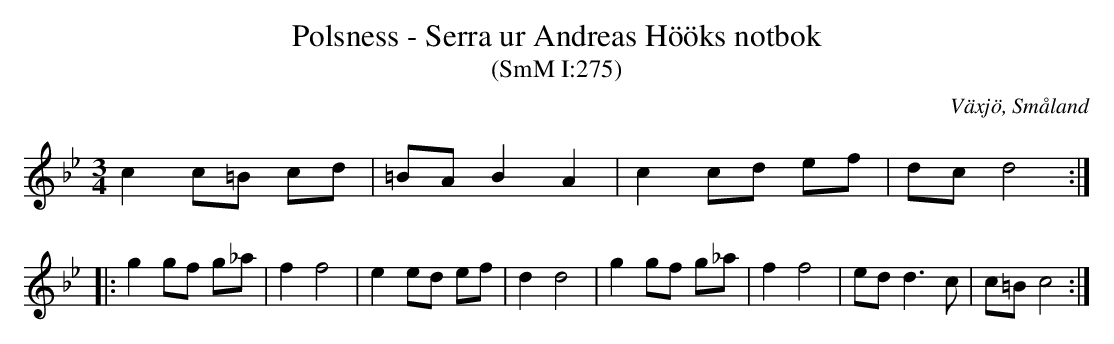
X:1
T:Polsness - Serra ur Andreas Hööks notbok
T:(SmM I:275)
O:Växjö, Småland
M:3/4
L:1/8
K:Cdor
c2 c=B cd|=BA B2 A2|c2 cd ef|dc d4:|
|:g2 gf g_a|f2 f4|e2 ed ef|d2 d4|g2 gf g_a|f2 f4|ed d3 c|c=B c4:|
